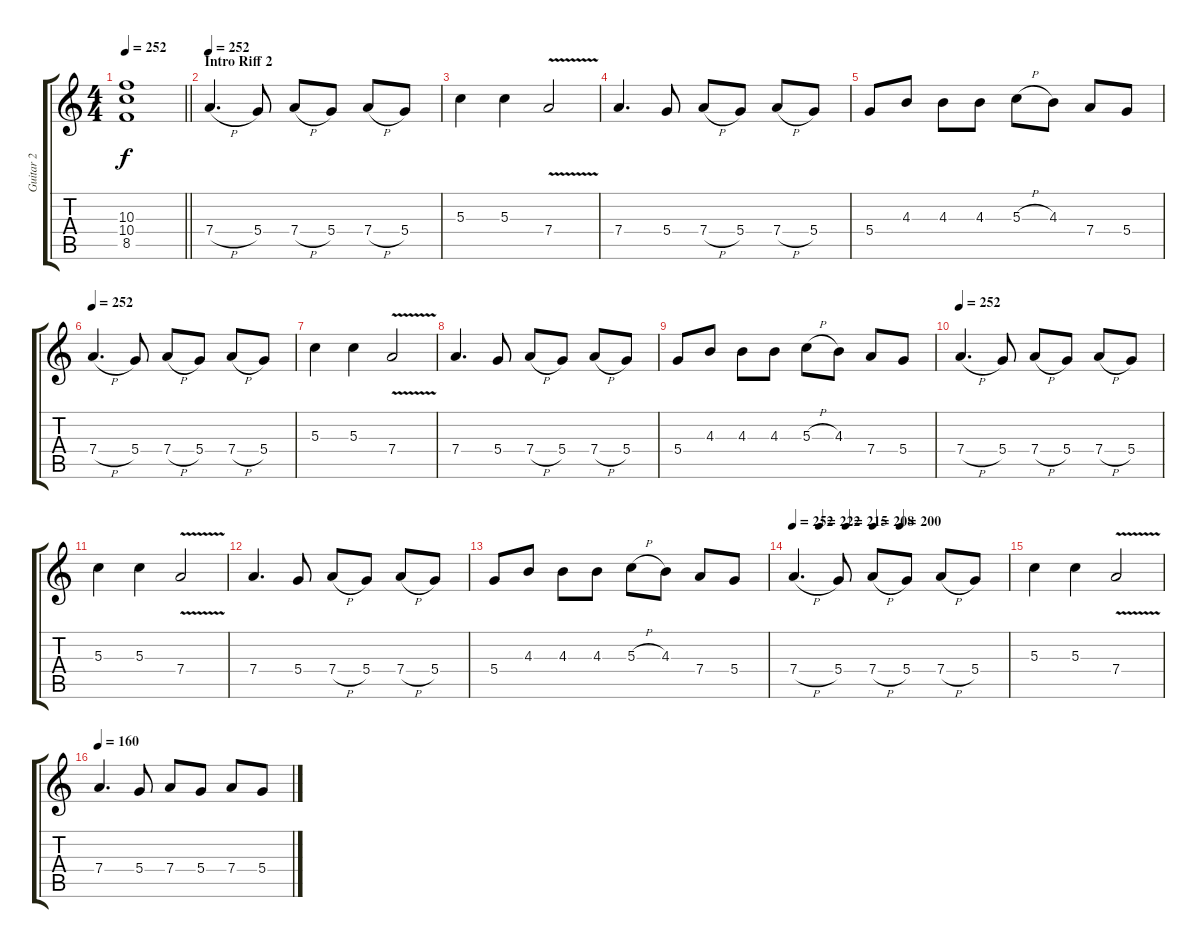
\track ("Guitar 2" "Guitar 2") {instrument distortionguitar}
\staff {score tabs}
\tuning (E4 B3 G3 D3 A2 E2) {hide}
\ts (4 4)
\tempo 252
\clef g2
\barLineRight lightlight
\ks c
(10.3 10.4 8.5).1{dy f} |
\section ("" "Intro Riff 2")
\tempo 252
7.4{h}.4{d} 5.4.8 7.4{h}.8 5.4.8 7.4{h}.8 5.4.8 |
5.3.4 5.3.4 7.4{v}.2 |
7.4.4{d} 5.4.8 7.4{h}.8 5.4.8 7.4{h}.8 5.4.8 |
5.4.8 4.3.8 4.3.8 4.3.8 5.3{h}.8 4.3.8 7.4.8 5.4.8 |
\tempo 252
7.4{h}.4{d} 5.4.8 7.4{h}.8 5.4.8 7.4{h}.8 5.4.8 |
5.3.4 5.3.4 7.4{v}.2 |
7.4.4{d} 5.4.8 7.4{h}.8 5.4.8 7.4{h}.8 5.4.8 |
5.4.8 4.3.8 4.3.8 4.3.8 5.3{h}.8 4.3.8 7.4.8 5.4.8 |
\tempo 252
7.4{h}.4{d} 5.4.8 7.4{h}.8 5.4.8 7.4{h}.8 5.4.8 |
5.3.4 5.3.4 7.4{v}.2 |
7.4.4{d} 5.4.8 7.4{h}.8 5.4.8 7.4{h}.8 5.4.8 |
5.4.8 4.3.8 4.3.8 4.3.8 5.3{h}.8 4.3.8 7.4.8 5.4.8 |
\tempo 252
\tempo (222 0.125)
\tempo (215 0.25)
\tempo (208 0.375)
\tempo (200 0.5)
7.4{h}.4{d} 5.4.8 7.4{h}.8 5.4.8 7.4{h}.8 5.4.8 |
5.3.4 5.3.4 7.4{v}.2 |
\tempo 108
\tempo 160
7.4.4{d} 5.4.8 7.4.8 5.4.8 7.4.8 5.4.8
